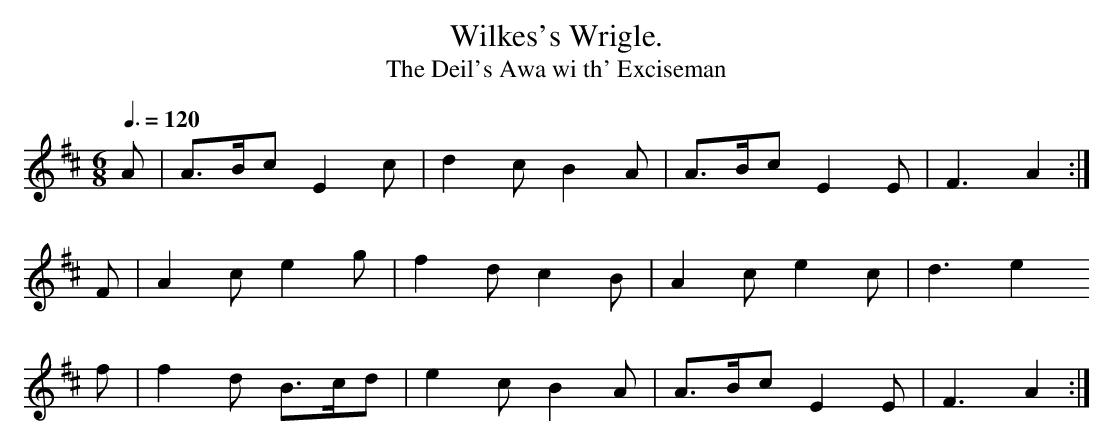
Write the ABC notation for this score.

X:1
T:Wilkes's Wrigle.
T:The Deil's Awa wi th' Exciseman
M:6/8
L:1/8
Q:3/8=120
K:A Mixolydian
A | A>Bc E2c | d2c B2A | A>Bc E2E | F3 A2 :|
F | A2c e2g | f2d c2B | A2c e2c | d3 e2
f | f2d B>cd | e2c B2A | A>Bc E2E | F3 A2 :|
